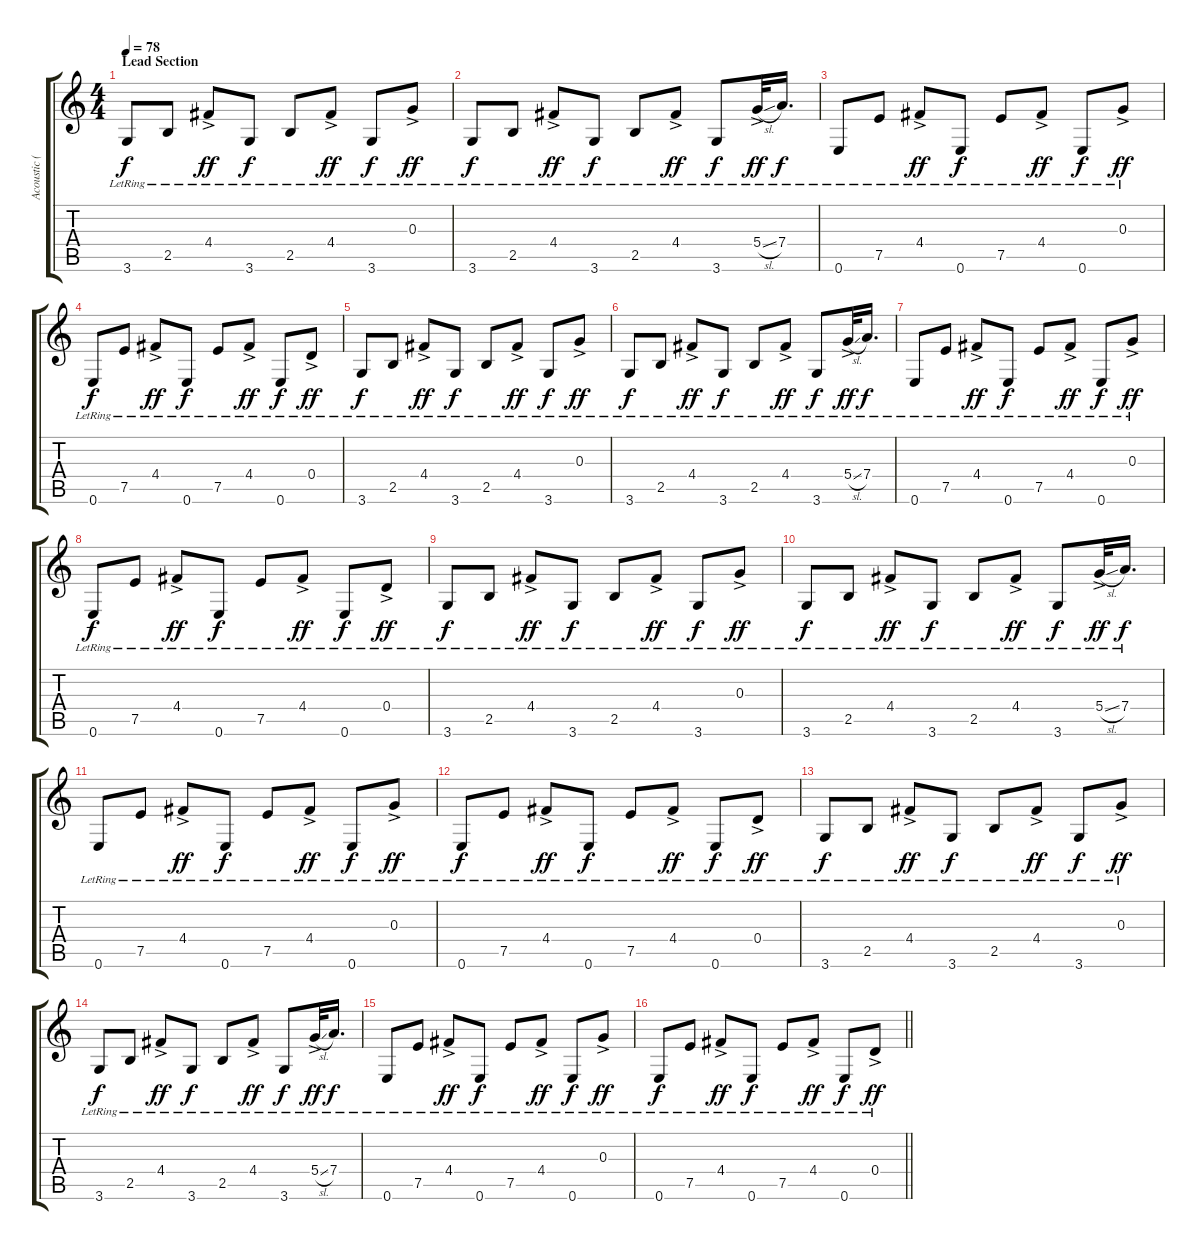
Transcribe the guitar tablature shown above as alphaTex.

\track ("Acoustic (Additional)" "Acoustic (") {instrument electricguitarclean}
\staff {score tabs}
\tuning (E4 B3 G3 D3 A2 E2) {hide}
\ts (4 4)
\section ("" "Lead Section")
\tempo 78
\clef g2
\ks c
3.6{lr}.8{dy f} 2.5{lr}.8 4.4{ac lr}.8{dy ff} 3.6{lr}.8{dy f} 2.5{lr}.8 4.4{ac lr}.8{dy ff} 3.6{lr}.8{dy f} 0.3{ac lr}.8{dy ff} |
3.6{lr}.8{dy f} 2.5{lr}.8 4.4{ac lr}.8{dy ff} 3.6{lr}.8{dy f} 2.5{lr}.8 4.4{ac lr}.8{dy ff} 3.6{lr}.8{dy f} 5.4{sl ac lr}.32{dy ff} 7.4{lr}.16{d dy f} |
0.6{lr}.8 7.5{lr}.8 4.4{ac lr}.8{dy ff} 0.6{lr}.8{dy f} 7.5{lr}.8 4.4{ac lr}.8{dy ff} 0.6{lr}.8{dy f} 0.3{ac lr}.8{dy ff} |
0.6{lr}.8{dy f} 7.5{lr}.8 4.4{ac lr}.8{dy ff} 0.6{lr}.8{dy f} 7.5{lr}.8 4.4{ac lr}.8{dy ff} 0.6{lr}.8{dy f} 0.4{ac lr}.8{dy ff} |
3.6{lr}.8{dy f} 2.5{lr}.8 4.4{ac lr}.8{dy ff} 3.6{lr}.8{dy f} 2.5{lr}.8 4.4{ac lr}.8{dy ff} 3.6{lr}.8{dy f} 0.3{ac lr}.8{dy ff} |
3.6{lr}.8{dy f} 2.5{lr}.8 4.4{ac lr}.8{dy ff} 3.6{lr}.8{dy f} 2.5{lr}.8 4.4{ac lr}.8{dy ff} 3.6{lr}.8{dy f} 5.4{sl ac lr}.32{dy ff} 7.4{lr}.16{d dy f} |
0.6{lr}.8 7.5{lr}.8 4.4{ac lr}.8{dy ff} 0.6{lr}.8{dy f} 7.5{lr}.8 4.4{ac lr}.8{dy ff} 0.6{lr}.8{dy f} 0.3{ac lr}.8{dy ff} |
0.6{lr}.8{dy f} 7.5{lr}.8 4.4{ac lr}.8{dy ff} 0.6{lr}.8{dy f} 7.5{lr}.8 4.4{ac lr}.8{dy ff} 0.6{lr}.8{dy f} 0.4{ac lr}.8{dy ff} |
3.6{lr}.8{dy f} 2.5{lr}.8 4.4{ac lr}.8{dy ff} 3.6{lr}.8{dy f} 2.5{lr}.8 4.4{ac lr}.8{dy ff} 3.6{lr}.8{dy f} 0.3{ac lr}.8{dy ff} |
3.6{lr}.8{dy f} 2.5{lr}.8 4.4{ac lr}.8{dy ff} 3.6{lr}.8{dy f} 2.5{lr}.8 4.4{ac lr}.8{dy ff} 3.6{lr}.8{dy f} 5.4{sl ac lr}.32{dy ff} 7.4{lr}.16{d dy f} |
0.6{lr}.8 7.5{lr}.8 4.4{ac lr}.8{dy ff} 0.6{lr}.8{dy f} 7.5{lr}.8 4.4{ac lr}.8{dy ff} 0.6{lr}.8{dy f} 0.3{ac lr}.8{dy ff} |
0.6{lr}.8{dy f} 7.5{lr}.8 4.4{ac lr}.8{dy ff} 0.6{lr}.8{dy f} 7.5{lr}.8 4.4{ac lr}.8{dy ff} 0.6{lr}.8{dy f} 0.4{ac lr}.8{dy ff} |
3.6{lr}.8{dy f} 2.5{lr}.8 4.4{ac lr}.8{dy ff} 3.6{lr}.8{dy f} 2.5{lr}.8 4.4{ac lr}.8{dy ff} 3.6{lr}.8{dy f} 0.3{ac lr}.8{dy ff} |
3.6{lr}.8{dy f} 2.5{lr}.8 4.4{ac lr}.8{dy ff} 3.6{lr}.8{dy f} 2.5{lr}.8 4.4{ac lr}.8{dy ff} 3.6{lr}.8{dy f} 5.4{sl ac lr}.32{dy ff} 7.4{lr}.16{d dy f} |
0.6{lr}.8 7.5{lr}.8 4.4{ac lr}.8{dy ff} 0.6{lr}.8{dy f} 7.5{lr}.8 4.4{ac lr}.8{dy ff} 0.6{lr}.8{dy f} 0.3{ac lr}.8{dy ff} |
\barLineRight lightlight
0.6{lr}.8{dy f} 7.5{lr}.8 4.4{ac lr}.8{dy ff} 0.6{lr}.8{dy f} 7.5{lr}.8 4.4{ac lr}.8{dy ff} 0.6{lr}.8{dy f} 0.4{ac lr}.8{dy ff}
